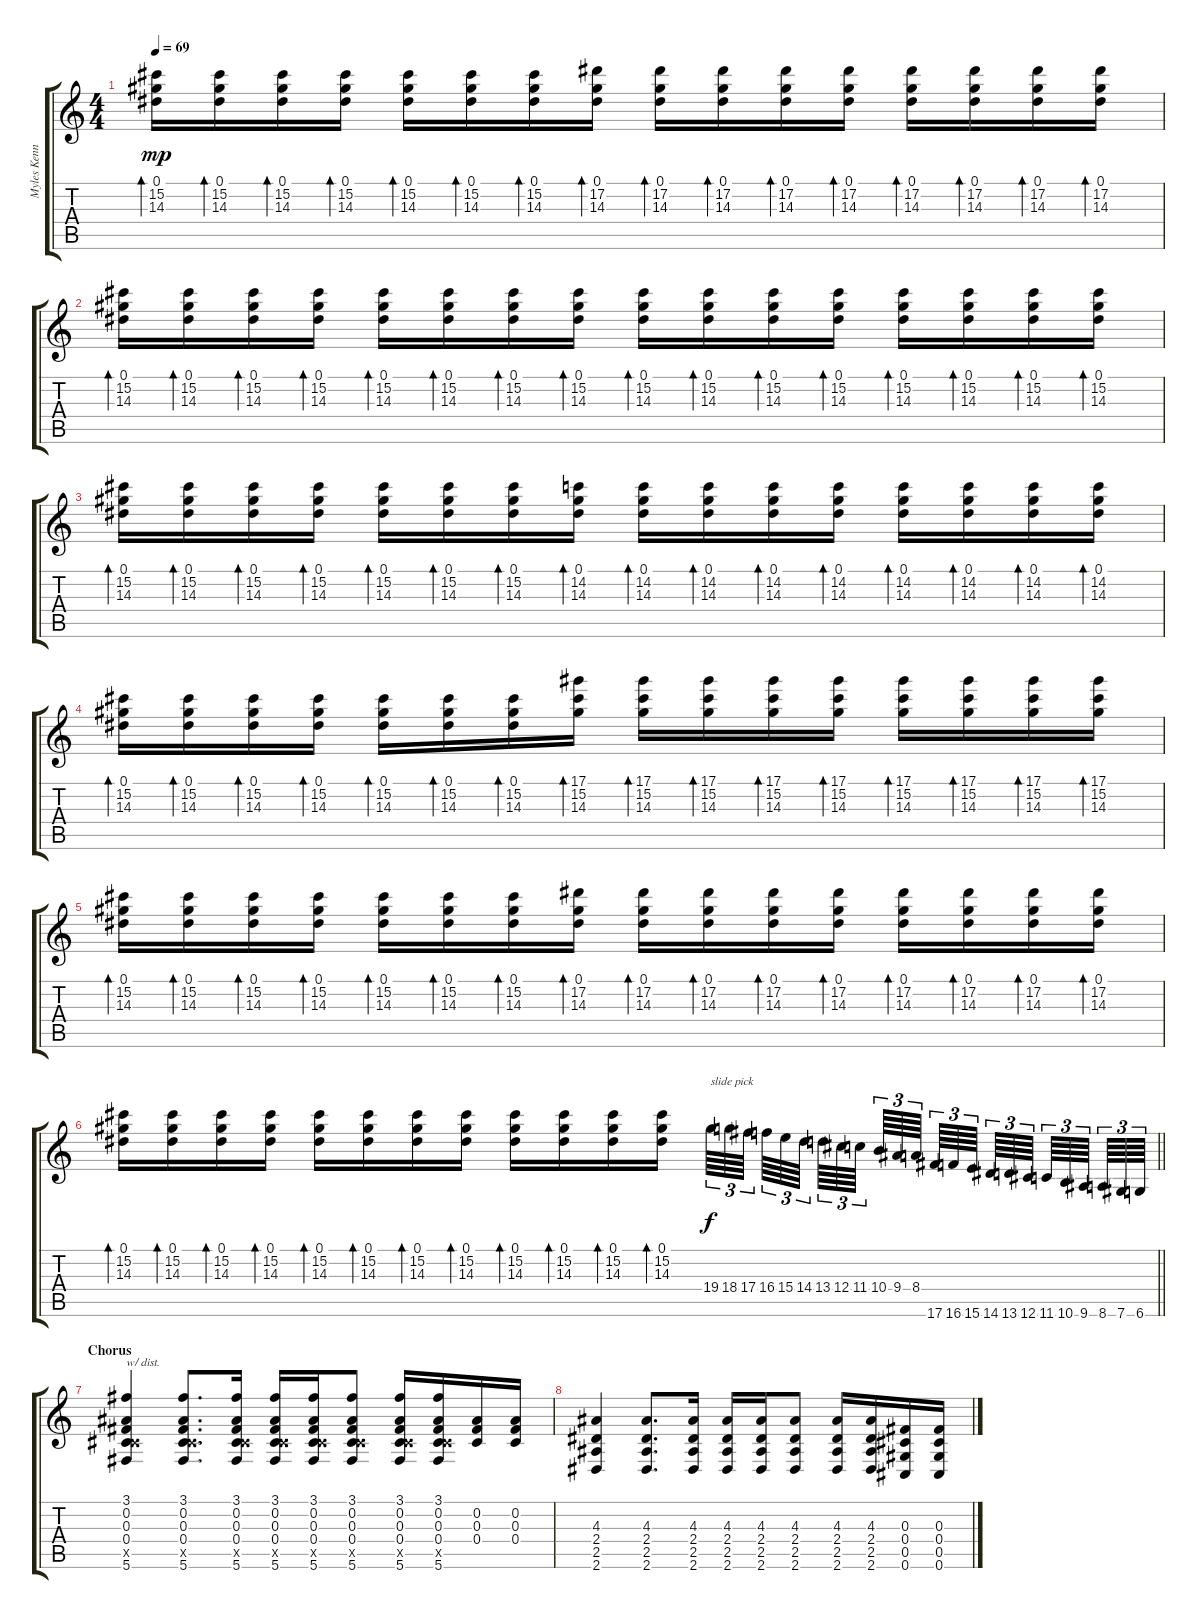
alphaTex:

\track ("Myles Kennedy" "Myles Kenn") {instrument electricguitarclean}
\staff {score tabs}
\tuning (Eb4 Bb3 Gb3 Db3 Ab2 Db2) {hide}
\ts (4 4)
\tempo 69
\clef g2
\ks c
(0.1 15.2 14.3).16{bd 60 dy mp} (0.1 15.2 14.3).16{bd 60} (0.1 15.2 14.3).16{bd 60} (0.1 15.2 14.3).16{bd 60} (0.1 15.2 14.3).16{bd 60} (0.1 15.2 14.3).16{bd 60} (0.1 15.2 14.3).16{bd 60} (0.1 17.2 14.3).16{bd 60} (0.1 17.2 14.3).16{bd 60} (0.1 17.2 14.3).16{bd 60} (0.1 17.2 14.3).16{bd 60} (0.1 17.2 14.3).16{bd 60} (0.1 17.2 14.3).16{bd 60} (0.1 17.2 14.3).16{bd 60} (0.1 17.2 14.3).16{bd 60} (0.1 17.2 14.3).16{bd 60} |
(0.1 15.2 14.3).16{bd 60} (0.1 15.2 14.3).16{bd 60} (0.1 15.2 14.3).16{bd 60} (0.1 15.2 14.3).16{bd 60} (0.1 15.2 14.3).16{bd 60} (0.1 15.2 14.3).16{bd 60} (0.1 15.2 14.3).16{bd 60} (0.1 15.2 14.3).16{bd 60} (0.1 15.2 14.3).16{bd 60} (0.1 15.2 14.3).16{bd 60} (0.1 15.2 14.3).16{bd 60} (0.1 15.2 14.3).16{bd 60} (0.1 15.2 14.3).16{bd 60} (0.1 15.2 14.3).16{bd 60} (0.1 15.2 14.3).16{bd 60} (0.1 15.2 14.3).16{bd 60} |
(0.1 15.2 14.3).16{bd 60} (0.1 15.2 14.3).16{bd 60} (0.1 15.2 14.3).16{bd 60} (0.1 15.2 14.3).16{bd 60} (0.1 15.2 14.3).16{bd 60} (0.1 15.2 14.3).16{bd 60} (0.1 15.2 14.3).16{bd 60} (0.1 14.2 14.3).16{bd 60} (0.1 14.2 14.3).16{bd 60} (0.1 14.2 14.3).16{bd 60} (0.1 14.2 14.3).16{bd 60} (0.1 14.2 14.3).16{bd 60} (0.1 14.2 14.3).16{bd 60} (0.1 14.2 14.3).16{bd 60} (0.1 14.2 14.3).16{bd 60} (0.1 14.2 14.3).16{bd 60} |
(0.1 15.2 14.3).16{bd 60} (0.1 15.2 14.3).16{bd 60} (0.1 15.2 14.3).16{bd 60} (0.1 15.2 14.3).16{bd 60} (0.1 15.2 14.3).16{bd 60} (0.1 15.2 14.3).16{bd 60} (0.1 15.2 14.3).16{bd 60} (17.1 15.2 14.3).16{bd 60} (17.1 15.2 14.3).16{bd 60} (17.1 15.2 14.3).16{bd 60} (17.1 15.2 14.3).16{bd 60} (17.1 15.2 14.3).16{bd 60} (17.1 15.2 14.3).16{bd 60} (17.1 15.2 14.3).16{bd 60} (17.1 15.2 14.3).16{bd 60} (17.1 15.2 14.3).16{bd 60} |
(0.1 15.2 14.3).16{bd 60} (0.1 15.2 14.3).16{bd 60} (0.1 15.2 14.3).16{bd 60} (0.1 15.2 14.3).16{bd 60} (0.1 15.2 14.3).16{bd 60} (0.1 15.2 14.3).16{bd 60} (0.1 15.2 14.3).16{bd 60} (0.1 17.2 14.3).16{bd 60} (0.1 17.2 14.3).16{bd 60} (0.1 17.2 14.3).16{bd 60} (0.1 17.2 14.3).16{bd 60} (0.1 17.2 14.3).16{bd 60} (0.1 17.2 14.3).16{bd 60} (0.1 17.2 14.3).16{bd 60} (0.1 17.2 14.3).16{bd 60} (0.1 17.2 14.3).16{bd 60} |
\barLineRight lightlight
(0.1 15.2 14.3).16{bd 60} (0.1 15.2 14.3).16{bd 60} (0.1 15.2 14.3).16{bd 60} (0.1 15.2 14.3).16{bd 60} (0.1 15.2 14.3).16{bd 60} (0.1 15.2 14.3).16{bd 60} (0.1 15.2 14.3).16{bd 60} (0.1 15.2 14.3).16{bd 60} (0.1 15.2 14.3).16{bd 60} (0.1 15.2 14.3).16{bd 60} (0.1 15.2 14.3).16{bd 60} (0.1 15.2 14.3).16{bd 60} 19.4.64{tu (3 2) txt "slide pick" dy f instrument guitarfretnoise} 18.4.64{tu (3 2)} 17.4.64{tu (3 2) beam splitsecondary} 16.4.64{tu (3 2)} 15.4.64{tu (3 2)} 14.4.64{tu (3 2) beam splitsecondary} 13.4.64{tu (3 2)} 12.4.64{tu (3 2)} 11.4.64{tu (3 2) beam splitsecondary} 10.4.64{tu (3 2)} 9.4.64{tu (3 2)} 8.4.64{tu (3 2) beam splitsecondary} 17.6.64{tu (3 2)} 16.6.64{tu (3 2)} 15.6.64{tu (3 2) beam splitsecondary} 14.6.64{tu (3 2)} 13.6.64{tu (3 2)} 12.6.64{tu (3 2) beam splitsecondary} 11.6.64{tu (3 2)} 10.6.64{tu (3 2)} 9.6.64{tu (3 2) beam splitsecondary} 8.6.64{tu (3 2)} 7.6.64{tu (3 2)} 6.6.64{tu (3 2)} |
\section ("" "Chorus")
(3.1 0.2 0.3 0.4 5.5{x} 5.6).4{txt "w/ dist." instrument distortionguitar} (3.1 0.2 0.3 0.4 5.5{x} 5.6).8{d} (3.1 0.2 0.3 0.4 5.5{x} 5.6).16 (3.1 0.2 0.3 0.4 5.5{x} 5.6).16 (3.1 0.2 0.3 0.4 5.5{x} 5.6).16 (3.1 0.2 0.3 0.4 5.5{x} 5.6).8 (3.1 0.2 0.3 0.4 5.5{x} 5.6).16 (3.1 0.2 0.3 0.4 5.5{x} 5.6).16 (0.2 0.3 0.4).16 (0.2 0.3 0.4).16 |
(4.3 2.4 2.5 2.6).4 (4.3 2.4 2.5 2.6).8{d} (4.3 2.4 2.5 2.6).16 (4.3 2.4 2.5 2.6).16 (4.3 2.4 2.5 2.6).16 (4.3 2.4 2.5 2.6).8 (4.3 2.4 2.5 2.6).16 (4.3 2.4 2.5 2.6).16 (0.3 0.4 0.5 0.6).16 (0.3 0.4 0.5 0.6).16
